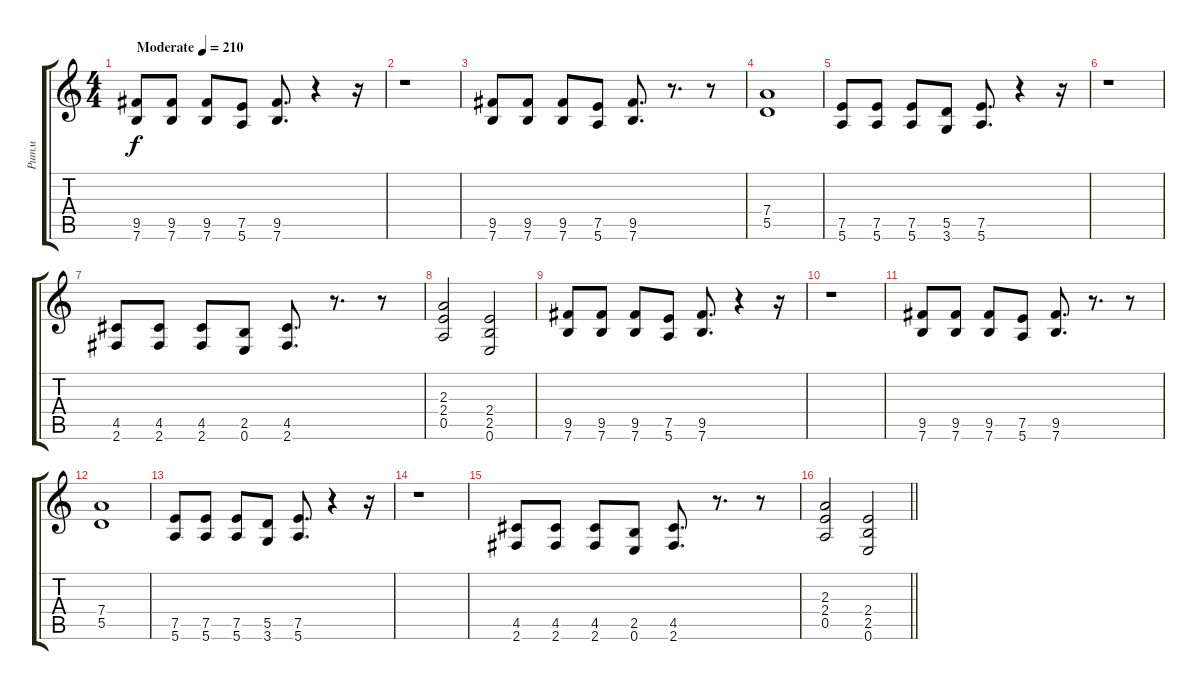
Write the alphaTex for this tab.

\track ("Ритм" "Ритм") {instrument distortionguitar}
\staff {score tabs}
\tuning (E4 B3 G3 D3 A2 E2) {hide}
\ts (4 4)
\tempo (210 "Moderate")
\clef g2
\ks c
(9.5 7.6).8{dy f instrument distortionguitar} (9.5 7.6).8 (9.5 7.6).8 (7.5 5.6).8 (9.5 7.6).8{d} r.4 r.16 |
r.1 |
(9.5 7.6).8 (9.5 7.6).8 (9.5 7.6).8 (7.5 5.6).8 (9.5 7.6).8{d} r.8{d} r.8 |
(7.4 5.5).1 |
(7.5 5.6).8 (7.5 5.6).8 (7.5 5.6).8 (5.5 3.6).8 (7.5 5.6).8{d} r.4 r.16 |
r.1 |
(4.5 2.6).8 (4.5 2.6).8 (4.5 2.6).8 (2.5 0.6).8 (4.5 2.6).8{d} r.8{d} r.8 |
(2.3 2.4 0.5).2 (2.4 2.5 0.6).2 |
(9.5 7.6).8 (9.5 7.6).8 (9.5 7.6).8 (7.5 5.6).8 (9.5 7.6).8{d} r.4 r.16 |
r.1 |
(9.5 7.6).8 (9.5 7.6).8 (9.5 7.6).8 (7.5 5.6).8 (9.5 7.6).8{d} r.8{d} r.8 |
(7.4 5.5).1 |
(7.5 5.6).8 (7.5 5.6).8 (7.5 5.6).8 (5.5 3.6).8 (7.5 5.6).8{d} r.4 r.16 |
r.1 |
(4.5 2.6).8 (4.5 2.6).8 (4.5 2.6).8 (2.5 0.6).8 (4.5 2.6).8{d} r.8{d} r.8 |
\barLineRight lightlight
(2.3 2.4 0.5).2 (2.4 2.5 0.6).2
